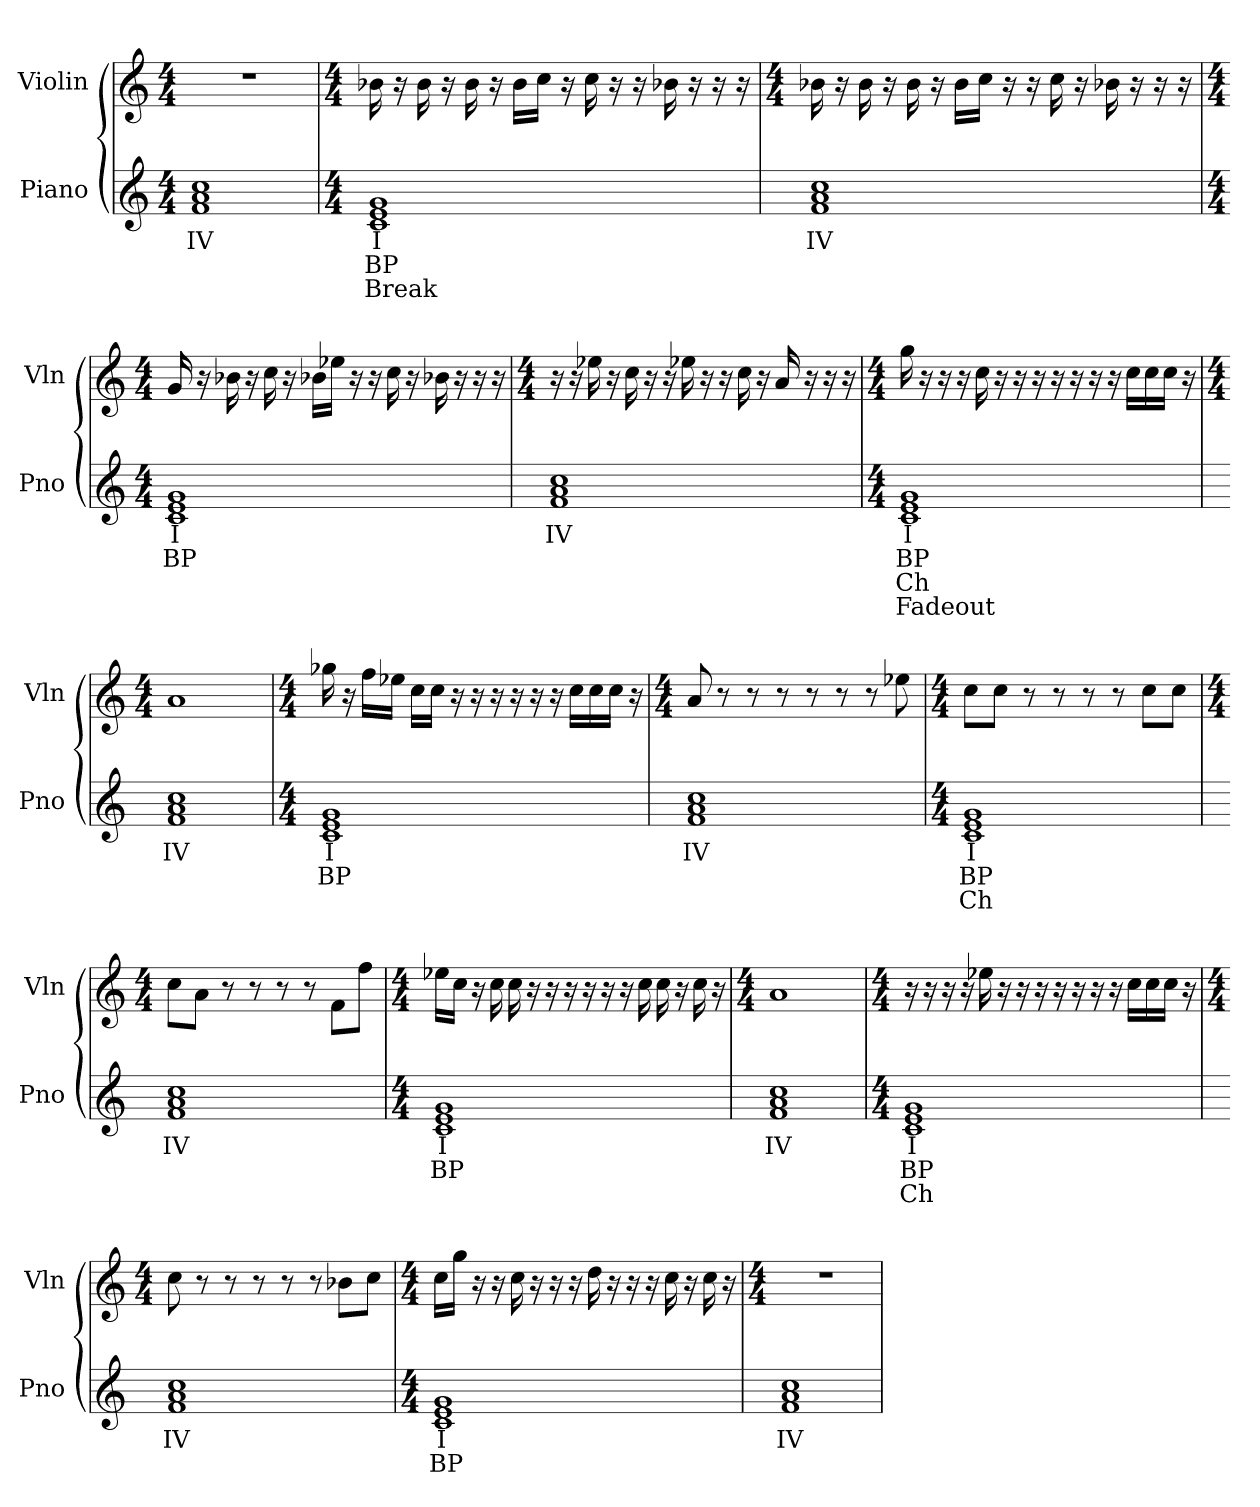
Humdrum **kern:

**kern	**text	**text	**text	**text	**kern
*part2	*part2	*part2	*part2	*part2	*part1
*staff2	*staff2	*staff2	*staff2	*staff2	*staff1
*I"Piano	*	*	*	*	*I"Violin
*I'Pno	*	*	*	*	*I'Vln
*k[]	*	*	*	*	*
*C:	*	*	*	*	*
*M4/4	*	*	*	*	*M4/4
=	=	=	=	=	=
1f 1a 1cc	IV	.	.	.	1r
=	=	=	=	=	=
*k[]	*	*	*	*	*
*C:	*	*	*	*	*
*M4/4	*	*	*	*	*M4/4
1c 1e 1g	I	BP	Break	.	16b-X
.	.	.	.	.	16r
.	.	.	.	.	16b-
.	.	.	.	.	16r
.	.	.	.	.	16b-
.	.	.	.	.	16r
.	.	.	.	.	16b-LL
.	.	.	.	.	16ccJJ
.	.	.	.	.	16r
.	.	.	.	.	16cc
.	.	.	.	.	16r
.	.	.	.	.	16r
.	.	.	.	.	16b-X
.	.	.	.	.	16r
.	.	.	.	.	16r
.	.	.	.	.	16r
=	=	=	=	=	=
*k[]	*	*	*	*	*
*C:	*	*	*	*	*
*	*	*	*	*	*M4/4
1f 1a 1cc	IV	.	.	.	16b-X
.	.	.	.	.	16r
.	.	.	.	.	16b-
.	.	.	.	.	16r
.	.	.	.	.	16b-
.	.	.	.	.	16r
.	.	.	.	.	16b-LL
.	.	.	.	.	16ccJJ
.	.	.	.	.	16r
.	.	.	.	.	16r
.	.	.	.	.	16cc
.	.	.	.	.	16r
.	.	.	.	.	16b-X
.	.	.	.	.	16r
.	.	.	.	.	16r
.	.	.	.	.	16r
=	=	=	=	=	=
*k[]	*	*	*	*	*
*C:	*	*	*	*	*
*M4/4	*	*	*	*	*M4/4
1c 1e 1g	I	BP	.	.	16g
.	.	.	.	.	16r
.	.	.	.	.	16b-X
.	.	.	.	.	16r
.	.	.	.	.	16cc
.	.	.	.	.	16r
.	.	.	.	.	16b-XLL
.	.	.	.	.	16ee-XJJ
.	.	.	.	.	16r
.	.	.	.	.	16r
.	.	.	.	.	16cc
.	.	.	.	.	16r
.	.	.	.	.	16b-X
.	.	.	.	.	16r
.	.	.	.	.	16r
.	.	.	.	.	16r
=	=	=	=	=	=
*k[]	*	*	*	*	*
*C:	*	*	*	*	*
*	*	*	*	*	*M4/4
1f 1a 1cc	IV	.	.	.	16r
.	.	.	.	.	16r
.	.	.	.	.	16ee-X
.	.	.	.	.	16r
.	.	.	.	.	16cc
.	.	.	.	.	16r
.	.	.	.	.	16r
.	.	.	.	.	16ee-X
.	.	.	.	.	16r
.	.	.	.	.	16r
.	.	.	.	.	16cc
.	.	.	.	.	16r
.	.	.	.	.	16a
.	.	.	.	.	16r
.	.	.	.	.	16r
.	.	.	.	.	16r
=	=	=	=	=	=
*k[]	*	*	*	*	*
*C:	*	*	*	*	*
*M4/4	*	*	*	*	*M4/4
1c 1e 1g	I	BP	Ch	Fadeout	16gg
.	.	.	.	.	16r
.	.	.	.	.	16r
.	.	.	.	.	16r
.	.	.	.	.	16cc
.	.	.	.	.	16r
.	.	.	.	.	16r
.	.	.	.	.	16r
.	.	.	.	.	16r
.	.	.	.	.	16r
.	.	.	.	.	16r
.	.	.	.	.	16r
.	.	.	.	.	16ccLL
.	.	.	.	.	16cc
.	.	.	.	.	16ccJJ
.	.	.	.	.	16r
=	=	=	=	=	=
*k[]	*	*	*	*	*
*C:	*	*	*	*	*
*	*	*	*	*	*M4/4
1f 1a 1cc	IV	.	.	.	1a
=	=	=	=	=	=
*k[]	*	*	*	*	*
*C:	*	*	*	*	*
*M4/4	*	*	*	*	*M4/4
1c 1e 1g	I	BP	.	.	16gg-X
.	.	.	.	.	16r
.	.	.	.	.	16ffLL
.	.	.	.	.	16ee-XJJ
.	.	.	.	.	16ccLL
.	.	.	.	.	16ccJJ
.	.	.	.	.	16r
.	.	.	.	.	16r
.	.	.	.	.	16r
.	.	.	.	.	16r
.	.	.	.	.	16r
.	.	.	.	.	16r
.	.	.	.	.	16ccLL
.	.	.	.	.	16cc
.	.	.	.	.	16ccJJ
.	.	.	.	.	16r
=	=	=	=	=	=
*k[]	*	*	*	*	*
*C:	*	*	*	*	*
*	*	*	*	*	*M4/4
1f 1a 1cc	IV	.	.	.	8a
.	.	.	.	.	8r
.	.	.	.	.	8r
.	.	.	.	.	8r
.	.	.	.	.	8r
.	.	.	.	.	8r
.	.	.	.	.	8r
.	.	.	.	.	8ee-X
=	=	=	=	=	=
*k[]	*	*	*	*	*
*C:	*	*	*	*	*
*M4/4	*	*	*	*	*M4/4
1c 1e 1g	I	BP	Ch	.	8ccL
.	.	.	.	.	8ccJ
.	.	.	.	.	8r
.	.	.	.	.	8r
.	.	.	.	.	8r
.	.	.	.	.	8r
.	.	.	.	.	8ccL
.	.	.	.	.	8ccJ
=	=	=	=	=	=
*k[]	*	*	*	*	*
*C:	*	*	*	*	*
*	*	*	*	*	*M4/4
1f 1a 1cc	IV	.	.	.	8ccL
.	.	.	.	.	8aJ
.	.	.	.	.	8r
.	.	.	.	.	8r
.	.	.	.	.	8r
.	.	.	.	.	8r
.	.	.	.	.	8fL
.	.	.	.	.	8ffJ
=	=	=	=	=	=
*k[]	*	*	*	*	*
*C:	*	*	*	*	*
*M4/4	*	*	*	*	*M4/4
1c 1e 1g	I	BP	.	.	16ee-XLL
.	.	.	.	.	16ccJJ
.	.	.	.	.	16r
.	.	.	.	.	16cc
.	.	.	.	.	16cc
.	.	.	.	.	16r
.	.	.	.	.	16r
.	.	.	.	.	16r
.	.	.	.	.	16r
.	.	.	.	.	16r
.	.	.	.	.	16r
.	.	.	.	.	16cc
.	.	.	.	.	16cc
.	.	.	.	.	16r
.	.	.	.	.	16cc
.	.	.	.	.	16r
=	=	=	=	=	=
*k[]	*	*	*	*	*
*C:	*	*	*	*	*
*	*	*	*	*	*M4/4
1f 1a 1cc	IV	.	.	.	1a
=	=	=	=	=	=
*k[]	*	*	*	*	*
*C:	*	*	*	*	*
*M4/4	*	*	*	*	*M4/4
1c 1e 1g	I	BP	Ch	.	16r
.	.	.	.	.	16r
.	.	.	.	.	16r
.	.	.	.	.	16r
.	.	.	.	.	16ee-X
.	.	.	.	.	16r
.	.	.	.	.	16r
.	.	.	.	.	16r
.	.	.	.	.	16r
.	.	.	.	.	16r
.	.	.	.	.	16r
.	.	.	.	.	16r
.	.	.	.	.	16ccLL
.	.	.	.	.	16cc
.	.	.	.	.	16ccJJ
.	.	.	.	.	16r
=	=	=	=	=	=
*k[]	*	*	*	*	*
*C:	*	*	*	*	*
*	*	*	*	*	*M4/4
1f 1a 1cc	IV	.	.	.	8cc
.	.	.	.	.	8r
.	.	.	.	.	8r
.	.	.	.	.	8r
.	.	.	.	.	8r
.	.	.	.	.	8r
.	.	.	.	.	8b-XL
.	.	.	.	.	8ccJ
=	=	=	=	=	=
*k[]	*	*	*	*	*
*C:	*	*	*	*	*
*M4/4	*	*	*	*	*M4/4
1c 1e 1g	I	BP	.	.	16ccLL
.	.	.	.	.	16ggJJ
.	.	.	.	.	16r
.	.	.	.	.	16r
.	.	.	.	.	16cc
.	.	.	.	.	16r
.	.	.	.	.	16r
.	.	.	.	.	16r
.	.	.	.	.	16dd
.	.	.	.	.	16r
.	.	.	.	.	16r
.	.	.	.	.	16r
.	.	.	.	.	16cc
.	.	.	.	.	16r
.	.	.	.	.	16cc
.	.	.	.	.	16r
=	=	=	=	=	=
*k[]	*	*	*	*	*
*C:	*	*	*	*	*
*	*	*	*	*	*M4/4
1f 1a 1cc	IV	.	.	.	1r
=	=	=	=	=	=
*-	*-	*-	*-	*-	*-
